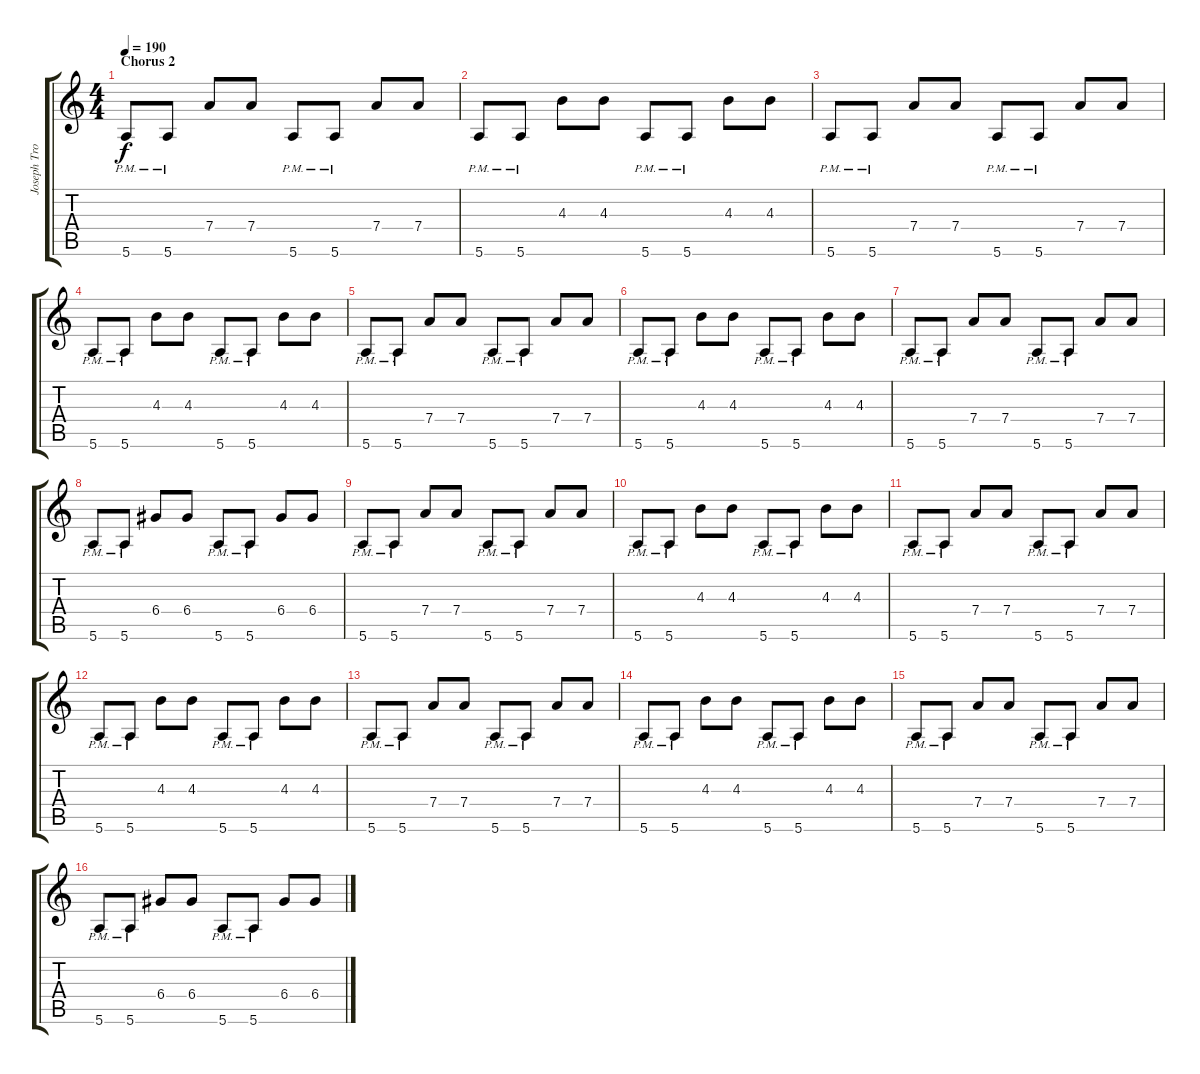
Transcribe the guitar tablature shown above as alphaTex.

\track ("Joseph Trohman (Lead Guitar)" "Joseph Tro") {instrument distortionguitar}
\staff {score tabs}
\tuning (E4 B3 G3 D3 A2 E2) {hide}
\ts (4 4)
\section ("" "Chorus 2")
\tempo 190
\clef g2
\ks c
5.6{pm}.8{dy f} 5.6{pm}.8 7.4.8 7.4.8 5.6{pm}.8 5.6{pm}.8 7.4.8 7.4.8 |
5.6{pm}.8 5.6{pm}.8 4.3.8 4.3.8 5.6{pm}.8 5.6{pm}.8 4.3.8 4.3.8 |
5.6{pm}.8 5.6{pm}.8 7.4.8 7.4.8 5.6{pm}.8 5.6{pm}.8 7.4.8 7.4.8 |
5.6{pm}.8 5.6{pm}.8 4.3.8 4.3.8 5.6{pm}.8 5.6{pm}.8 4.3.8 4.3.8 |
5.6{pm}.8 5.6{pm}.8 7.4.8 7.4.8 5.6{pm}.8 5.6{pm}.8 7.4.8 7.4.8 |
5.6{pm}.8 5.6{pm}.8 4.3.8 4.3.8 5.6{pm}.8 5.6{pm}.8 4.3.8 4.3.8 |
5.6{pm}.8 5.6{pm}.8 7.4.8 7.4.8 5.6{pm}.8 5.6{pm}.8 7.4.8 7.4.8 |
5.6{pm}.8 5.6{pm}.8 6.4.8 6.4.8 5.6{pm}.8 5.6{pm}.8 6.4.8 6.4.8 |
5.6{pm}.8 5.6{pm}.8 7.4.8 7.4.8 5.6{pm}.8 5.6{pm}.8 7.4.8 7.4.8 |
5.6{pm}.8 5.6{pm}.8 4.3.8 4.3.8 5.6{pm}.8 5.6{pm}.8 4.3.8 4.3.8 |
5.6{pm}.8 5.6{pm}.8 7.4.8 7.4.8 5.6{pm}.8 5.6{pm}.8 7.4.8 7.4.8 |
5.6{pm}.8 5.6{pm}.8 4.3.8 4.3.8 5.6{pm}.8 5.6{pm}.8 4.3.8 4.3.8 |
5.6{pm}.8 5.6{pm}.8 7.4.8 7.4.8 5.6{pm}.8 5.6{pm}.8 7.4.8 7.4.8 |
5.6{pm}.8 5.6{pm}.8 4.3.8 4.3.8 5.6{pm}.8 5.6{pm}.8 4.3.8 4.3.8 |
5.6{pm}.8 5.6{pm}.8 7.4.8 7.4.8 5.6{pm}.8 5.6{pm}.8 7.4.8 7.4.8 |
5.6{pm}.8 5.6{pm}.8 6.4.8 6.4.8 5.6{pm}.8 5.6{pm}.8 6.4.8 6.4.8
